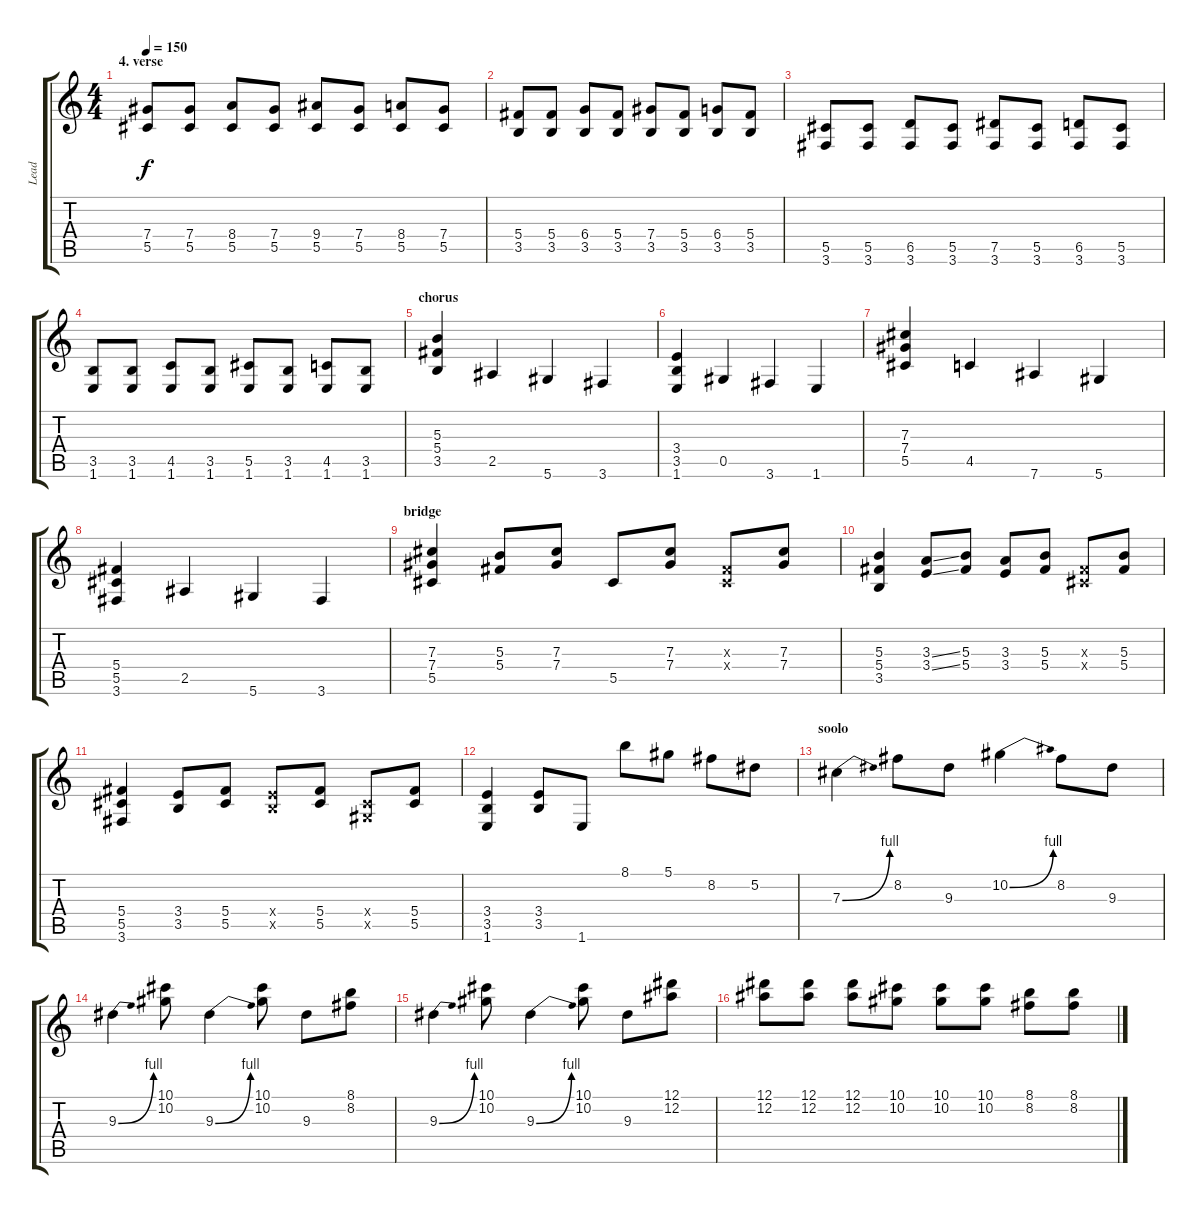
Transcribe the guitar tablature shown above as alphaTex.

\track ("Lead" "Lead") {instrument overdrivenguitar}
\staff {score tabs}
\tuning (Eb4 Bb3 Gb3 Db3 Ab2 Eb2) {hide}
\ts (4 4)
\section ("" "4. verse")
\tempo 150
\clef g2
\ks c
(7.4 5.5).8{dy f} (7.4 5.5).8 (8.4 5.5).8 (7.4 5.5).8 (9.4 5.5).8 (7.4 5.5).8 (8.4 5.5).8 (7.4 5.5).8 |
(5.4 3.5).8 (5.4 3.5).8 (6.4 3.5).8 (5.4 3.5).8 (7.4 3.5).8 (5.4 3.5).8 (6.4 3.5).8 (5.4 3.5).8 |
(5.5 3.6).8 (5.5 3.6).8 (6.5 3.6).8 (5.5 3.6).8 (7.5 3.6).8 (5.5 3.6).8 (6.5 3.6).8 (5.5 3.6).8 |
(3.5 1.6).8 (3.5 1.6).8 (4.5 1.6).8 (3.5 1.6).8 (5.5 1.6).8 (3.5 1.6).8 (4.5 1.6).8 (3.5 1.6).8 |
\section ("" "chorus")
(5.3 5.4 3.5).4 2.5.4 5.6.4 3.6.4 |
(3.4 3.5 1.6).4 0.5.4 3.6.4 1.6.4 |
(7.3 7.4 5.5).4 4.5.4 7.6.4 5.6.4 |
(5.4 5.5 3.6).4 2.5.4 5.6.4 3.6.4 |
\section ("" "bridge")
(7.3 7.4 5.5).4 (5.3 5.4).8 (7.3 7.4).8 5.5.8 (7.3 7.4).8 (0.3{x} 0.4{x}).8 (7.3 7.4).8 |
(5.3 5.4 3.5).4 (3.3{ss} 3.4{ss}).8 (5.3 5.4).8 (3.3 3.4).8 (5.3 5.4).8 (0.3{x} 0.4{x}).8 (5.3 5.4).8 |
(5.4 5.5 3.6).4 (3.4 3.5).8 (5.4 5.5).8 (3.4{x} 3.5{x}).8 (5.4 5.5).8 (0.4{x} 0.5{x}).8 (5.4 5.5).8 |
(3.4 3.5 1.6).4 (3.4 3.5).8 1.6.8 8.1.8{volume 16} 5.1.8 8.2.8 5.2.8 |
\section ("" "soolo")
7.3{be (bend 0 0 60 4)}.4 8.2.8 9.3.8 10.2{be (bend 0 0 60 4)}.4 8.2.8 9.3.8 |
9.3{be (bend 0 0 60 4)}.4 (10.1 10.2).8 9.3{be (bend 0 0 60 4)}.4 (10.1 10.2).8 9.3.8 (8.1 8.2).8 |
9.3{be (bend 0 0 60 4)}.4 (10.1 10.2).8 9.3{be (bend 0 0 60 4)}.4 (10.1 10.2).8 9.3.8 (12.1 12.2).8 |
(12.1 12.2).8 (12.1 12.2).8 (12.1 12.2).8 (10.1 10.2).8 (10.1 10.2).8 (10.1 10.2).8 (8.1 8.2).8 (8.1 8.2).8
